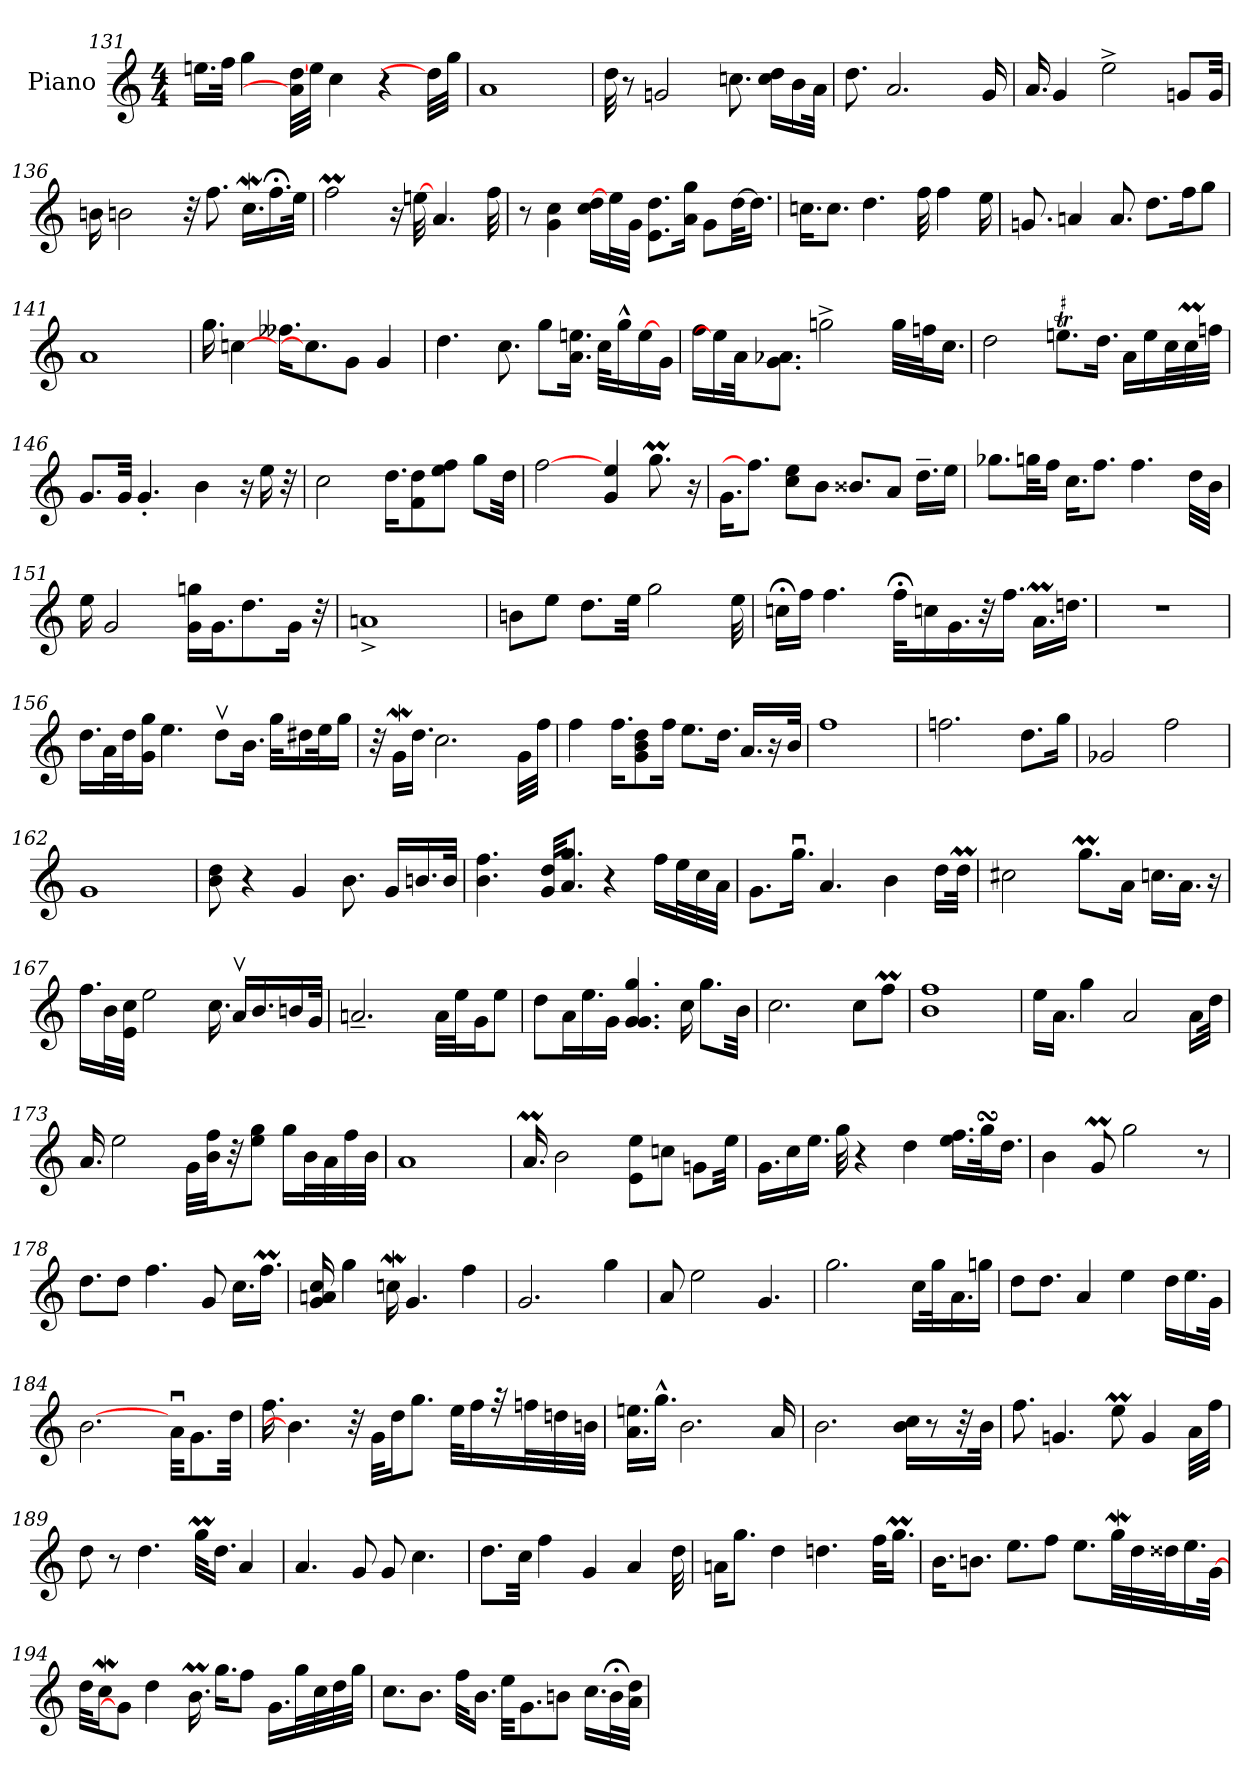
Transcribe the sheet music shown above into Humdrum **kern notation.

**kern
*part1
*staff1
*I"Piano
*I'Pno
*clefG2
*k[]
*M4/4
=131
16.een\LL
32ff\JJk
4gg\
32a\] [32dd\LLL
32ee\JJJ
4cc\
4r
32dd\LLL]
32gg\JJJ
=132
1a
!!LO:LB:g=z
=133
32dd\
8r
2gn/
8.ccn\
16cc\ 16dd\LL
16b\
32a\JJk
=134
8.dd\
2.a/
16g/
=135
16.a/
4g/
2ee^\
8gn/L
32g/Jkk
=136
16bn\
2bn\
32r
8.ff\
16.ccw\LL
16.ff;<\
32ee\JJk
!!LO:LB:g=z
=137
2ffM\
16r
[32een\
4.a/
32ff\
=138
8r
4g\ 4cc\
16cc\ 16dd\LL
32ee\L]
32g\JJJ
8.e\ 8.dd\L
16a\ 16gg\Jk
8g\L
[32dd\KL
16.dd\JJ]
=139
16.ccn\KL
8.cc\J
4.dd\
32ff\
4ff\
16ee\
=140
8.gn/
4an/
8.a/
8.dd\L
16ff\K
8gg\J
!!LO:LB:g=z
=141
1a
=142
16.gg\
[4ccn\
16.ff--X\KL
8.cc\]
8g\J
4g/
=143
4.dd\
8.cc\
8gg\L
16.a\ 16.een\Jk
32cc\KLL
16gg^^\
[16ee\
16g\JJ
=144
16ff\LL
16ee\]
32a\JK
8.g\ 8.a-X\J
2ggn^\
32gg\LLL
32ffn\J
16.cc\JJ
!!LO:LB:g=z
=145
2dd\
8.eenT\L
16.dd\Jk
16a\LL
16ee\
32cc\L
32ccM\
32ff\JJJ
=146
8.g/L
32g/Jkk
4.g'/
4b\
16r
16ee\
32r
=147
2cc\
16.dd\KL
8f\ 8dd\
8ee\ 8ff\J
8gg\L
32dd\Jkk
=148
[2ff\
4g/ 4ee/
8.ggM\
16r
!!LO:LB:g=z
=149
16.g\KL
8.ff\J]
8cc\ 8ee\L
8b\J
8.b##X/L
8a/J
16.dd~\LL
16ee\JJ
=150
8.gg-X\L
32ggn\KL
16ff\JJ
16.cc\KL
8.ff\J
4.ff\
32dd\LLL
32b\JJJ
=151
16ee\
2g/
16g\ 16ggn\LL
16.g\J
8.dd\
16g\Jk
32r
=152
1an^
!!LO:LB:g=z
=153
8bn\L
8ee\J
8.dd\L
32ee\Jkk
2gg\
32ee\
=154
16ccn;<\LL
16ff\JJ
4.ff\
32ff;<\KLL
16ccn\
16.g\
32r
16.ff\JJ
16.aM\LL
16.ddn\JJ
=155
1r
=156
16.dd\LL
32a\L
32dd\J
16g\ 16gg\JJ
4.ee\
8ddv\L
16.b\Jk
32gg\KLL
16dd#X\
32ee\K
16gg\JJ
!!LO:LB:g=z
=157
32r
16gW\LL
16.dd\JJ
2.cc\
32g\LLL
32ff\JJJ
=158
4ff\
16.ff\KL
8g\ 8b\ 8dd\
16ff\Jk
8.ee\L
16.dd\Jk
16.a/LL
16r
32b/JJk
=159
1ff
=160
2.ffn\
8.dd\L
16gg\Jk
!!LO:LB:g=z
=161
2g-X/
2ff\
=162
1g
=163
8b\ 8dd\
4r
4g/
8.b\
16g/LL
16.bn/
32b/JJk
=164
4.b\ 4.ff\
32g/ 32dd/KKL
8.a/ 8.gg/J
4r
16ff\LL
32ee\L
32cc\
32a\JJJ
!!LO:LB:g=z
=165
8.g\L
16.ggu\Jk
4.a/
4b\
16dd\LL
32ddM\JJk
=166
2cc#X\
8.ggM\L
16a\Jk
16.ccn\LL
16.a\JJ
16r
=167
16.ff\LL
32b\L
32e\ 32cc\JJJ
2ee\
16.cc\
16av/LL
16.b/
16bn/
32g/JJk
=168
2.an~/
32a\LLL
32ee\J
16g\J
8ee\J
!!LO:LB:g=z
=169
8dd\L
16a\L
16.ee\
16g\JJ
4.g/ 4.g/ 4.gg/
16cc\
8.gg\L
32b\Jkk
=170
2.cc\
8cc\L
8ffM\J
=171
1b 1ff
=172
16ee\LL
16.a\JJ
4gg\
2a/
16a\LL
32dd\JJk
!!LO:PB:g=z
=173
16.a/
2ee\
32g\LLL
32b\ 32ff\JJ
32r
8ee\ 8gg\J
16gg\LL
32b\L
32a\
32ff\
32b\JJJ
=174
1a
=175
16.aM/
2b\
8e\ 8ee\L
8ccn\J
8gn\L
32ee\Jkk
=176
16.g\LL
16cc\
16.ee\JJ
32gg\
4r
4dd\
16.ee\ 16.ff\LL
32ggsSSS\K
16.dd\JJ
!!LO:LB:g=z
=177
4b\
8gM/
2gg\
8r
=178
8.dd\L
8dd\J
4.ff\
8g/
16.cc\LL
16.ffM\JJ
=179
16g/ 16an/ 16cc/
4gg\
16ccnw\
4.g/
4ff\
=180
2.g/
4gg\
!!LO:LB:g=z
=181
8a/
2ee\
4.g/
=182
2.gg\
16cc\LL
32gg\K
16.a\
16ggn\JJ
=183
8dd\L
8.dd\J
4a/
4ee\
16dd\LL
16.ee\
32g\JJk
=184
[2.b\
32au\KKL
8.g\
32dd\Jkk
!!LO:LB:g=z
=185
16.ff\
4.b\]
32r
32g\KLL
16dd\J
8.gg\J
32ee\KLL
16ff\
32r
32ffn\L
32ddn\
32bn\JJJ
=186
16.a\ 16.een\LL
16.gg^^\JJ
2.b\
16a/
=187
2.b\
16b\ 16cc\LL
8r
32r
32b\JJk
=188
8.ff\
4.gn/
8eem\
4g/
32a\LLL
32ff\JJJ
!!LO:LB:g=z
=189
8dd\
8r
4.dd\
32ggM\KLL
16.dd\JJ
4a/
=190
4.a/
8g/
8g/
4.cc\
=191
8.dd\L
32cc\Jkk
4ff\
4g/
4a/
32dd\
=192
16an\KL
8.gg\J
4dd\
4.ddn\
32ff\KLL
16.ggM\JJ
!!LO:LB:g=z
=193
16.b\KL
8.bn\J
8.ee\L
8ff\J
8.ee\L
32ggW\LL
32dd\
32dd##X\J
16.ee\
[32g\JJk
=194
32dd\KLL
16ccw\J
8g\J]
4dd\
16.bm\
16.gg\KL
8ff\J
16.g\LL
32gg\L
32cc\
32dd\
32gg\JJJ
=195
8.cc\L
8.b\J
32ff\KLL
16.b\JJ
32ee\KKL
8.g\
8bn\J
16.cc\LL
32b;<\L
32a\ 32dd\JJJ
=
*-
